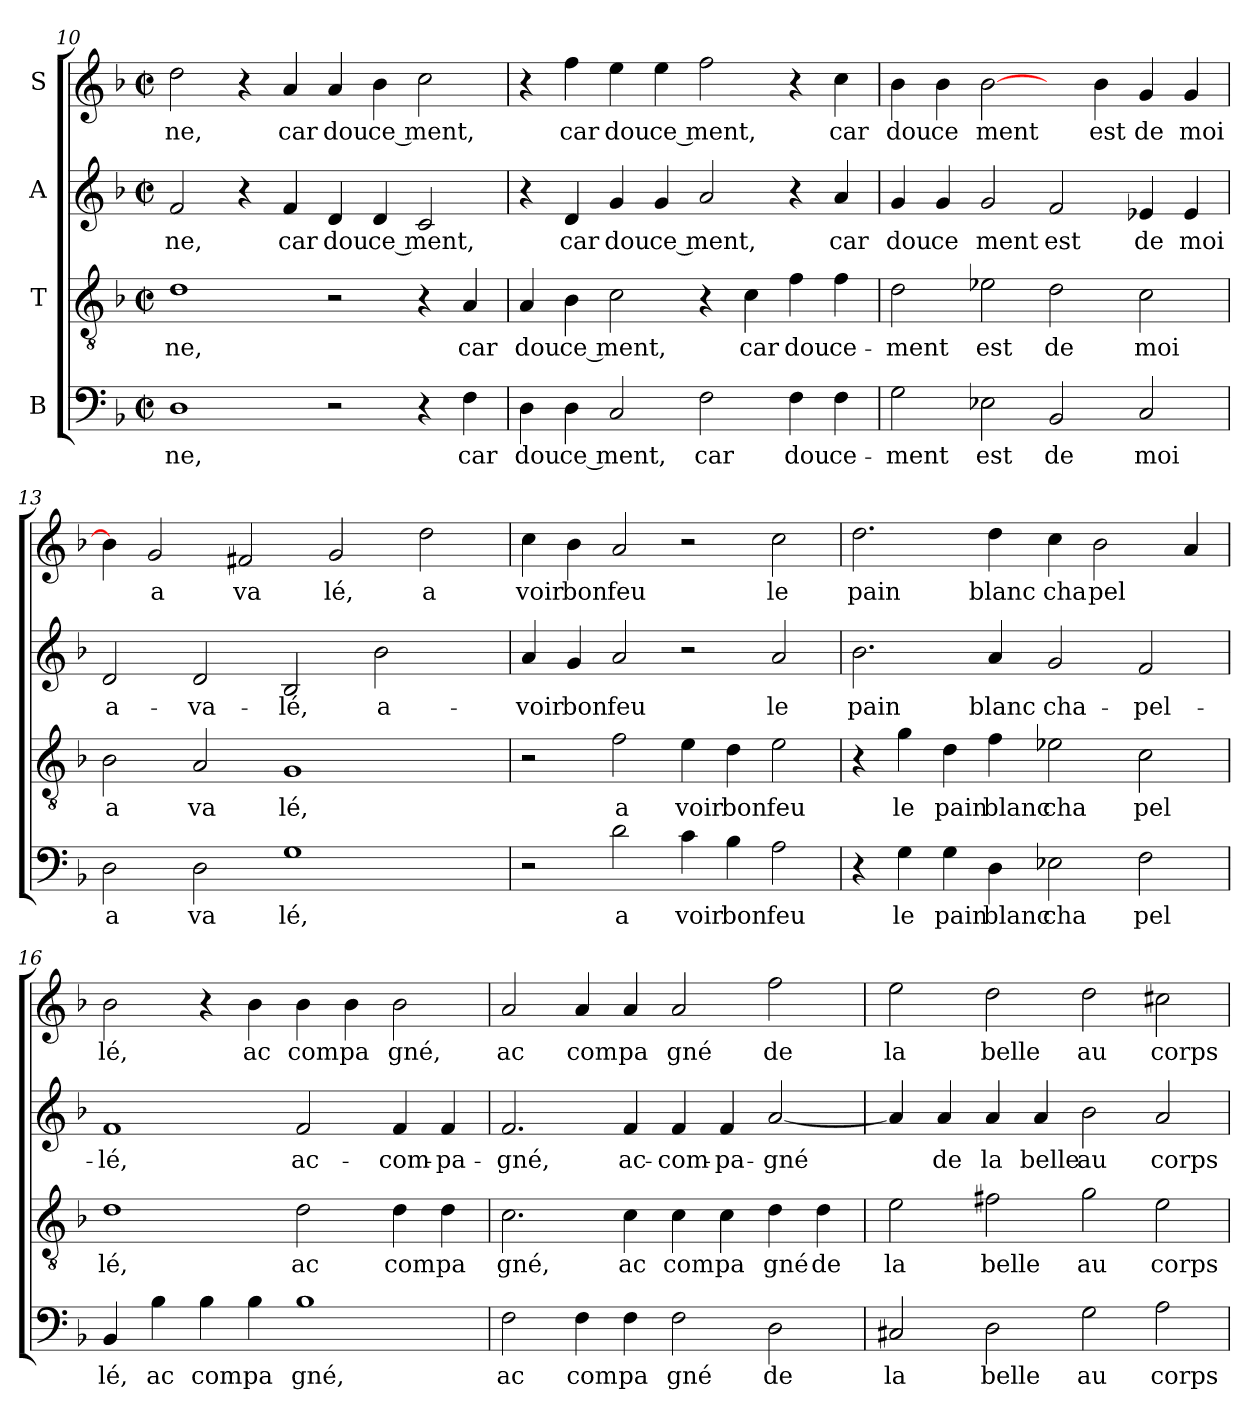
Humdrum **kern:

**kern	**text	**kern	**text	**kern	**text	**kern	**text
*part4	*part4	*part3	*part3	*part2	*part2	*part1	*part1
*staff4	*staff4	*staff3	*staff3	*staff2	*staff2	*staff1	*staff1
*I"B	*	*I"T	*	*I"A	*	*I"S	*
*clefF4	*	*clefGv2	*	*clefG2	*	*clefG2	*
*k[b-]	*	*k[b-]	*	*k[b-]	*	*k[b-]	*
*M2/2	*	*M2/2	*	*M2/2	*	*M2/2	*
*met(c|)	*	*met(c|)	*	*met(c|)	*	*met(c|)	*
=10	=10	=10	=10	=10	=10	=10	=10
!	!LO:LY:b	!	!LO:LY:b	!	!LO:LY:b	!	!LO:LY:b
1D	-ne,	1d	-ne,	2f/	-ne,	2dd\	ne,
.	.	.	.	4r	.	4r	.
!	!	!	!	!	!LO:LY:b	!	!LO:LY:b
.	.	.	.	4f/	car	4a/	car
!	!	!	!	!	!LO:LY:b	!	!LO:LY:b
2r	.	2r	.	4d/	dou	4a/	dou
!	!	!	!	!	!LO:LY:b	!	!LO:LY:b
.	.	.	.	4d/	ce ment,	4b-\	ce ment,
4r	.	4r	.	2c/	.	2cc\	.
!	!LO:LY:b	!	!LO:LY:b	!	!	!	!
4F\	car	4A/	car	.	.	.	.
=11	=11	=11	=11	=11	=11	=11	=11
!	!LO:LY:b	!	!LO:LY:b	!	!	!	!
4D\	dou	4A/	dou	4r	.	4r	.
!	!LO:LY:b	!	!LO:LY:b	!	!LO:LY:b	!	!LO:LY:b
4D\	ce ment,	4B-\	ce ment,	4d/	car	4ff\	car
!	!	!	!	!	!LO:LY:b	!	!LO:LY:b
2C/	.	2c\	.	4g/	dou	4ee\	dou
!	!	!	!	!	!LO:LY:b	!	!LO:LY:b
.	.	.	.	4g/	ce ment,	4ee\	ce ment,
!	!LO:LY:b	!	!	!	!	!	!
2F\	car	4r	.	2a/	.	2ff\	.
!	!	!	!LO:LY:b	!	!	!	!
.	.	4c\	car	.	.	.	.
!	!LO:LY:b	!	!LO:LY:b	!	!	!	!
4F\	dou	4f\	dou	4r	.	4r	.
!	!LO:LY:b	!	!LO:LY:b	!	!LO:LY:b	!	!LO:LY:b
4F\	ce-	4f\	ce-	4a/	car	4cc\	car
=12	=12	=12	=12	=12	=12	=12	=12
!	!LO:LY:b	!	!LO:LY:b	!	!LO:LY:b	!	!LO:LY:b
2G\	-ment	2d\	-ment	4g/	dou	4b-\	dou
!	!	!	!	!	!LO:LY:b	!	!LO:LY:b
.	.	.	.	4g/	ce	4b-\	ce
!	!LO:LY:b	!	!LO:LY:b	!	!LO:LY:b	!	!LO:LY:b
2E-X\	est	2e-X\	est	2g/	ment	[2b-\	ment
!	!LO:LY:b	!	!LO:LY:b	!	!LO:LY:b	!	!
2BB-/	de	2d\	de	2f/	est	4ryy	.
!	!	!	!	!	!	!	!LO:LY:b
.	.	.	.	.	.	4b-\	est
!	!LO:LY:b	!	!LO:LY:b	!	!LO:LY:b	!	!LO:LY:b
2C/	moi	2c\	moi	4e-X/	de	4g/	de
!	!	!	!	!	!LO:LY:b	!	!LO:LY:b
.	.	.	.	4e-/	moi	4g/	moi
!!LO:LB:g=z
=13	=13	=13	=13	=13	=13	=13	=13
!	!LO:LY:b	!	!LO:LY:b	!	!LO:LY:b	!	!
2D\	a	2B-\	a	2d/	a-	4b-\]	.
!	!	!	!	!	!	!	!LO:LY:b
.	.	.	.	.	.	2g/	a
!	!LO:LY:b	!	!LO:LY:b	!	!LO:LY:b	!	!
2D\	va	2A/	va	2d/	-va-	.	.
!	!	!	!	!	!	!	!LO:LY:b
.	.	.	.	.	.	2f#X/	va
!	!LO:LY:b	!	!LO:LY:b	!	!LO:LY:b	!	!
1G	lé,	1G	lé,	2B-/	-lé,	.	.
!	!	!	!	!	!	!	!LO:LY:b
.	.	.	.	.	.	2g/	lé,
!	!	!	!	!	!LO:LY:b	!	!
.	.	.	.	2b-\	a-	.	.
!	!	!	!	!	!	!	!LO:LY:b
.	.	.	.	.	.	2dd\	a
4ryy	.	4ryy	.	4ryy	.	.	.
=14	=14	=14	=14	=14	=14	=14	=14
!	!	!	!	!	!LO:LY:b	!	!LO:LY:b
2r	.	2r	.	4a/	-voir	4cc\	voir
!	!	!	!	!	!LO:LY:b	!	!LO:LY:b
.	.	.	.	4g/	bon	4b-\	bon
!	!LO:LY:b	!	!LO:LY:b	!	!LO:LY:b	!	!LO:LY:b
2d\	a	2f\	a	2a/	feu	2a/	feu
!	!LO:LY:b	!	!LO:LY:b	!	!	!	!
4c\	voir	4e\	voir	2r	.	2r	.
!	!LO:LY:b	!	!LO:LY:b	!	!	!	!
4B-\	bon	4d\	bon	.	.	.	.
!	!LO:LY:b	!	!LO:LY:b	!	!LO:LY:b	!	!LO:LY:b
2A\	feu	2e\	feu	2a/	le	2cc\	le
=15	=15	=15	=15	=15	=15	=15	=15
!	!	!	!	!	!LO:LY:b	!	!LO:LY:b
4r	.	4r	.	2.b-\	pain	2.dd\	pain
!	!LO:LY:b	!	!LO:LY:b	!	!	!	!
4G\	le	4g\	le	.	.	.	.
!	!LO:LY:b	!	!LO:LY:b	!	!	!	!
4G\	pain	4d\	pain	.	.	.	.
!	!LO:LY:b	!	!LO:LY:b	!	!LO:LY:b	!	!LO:LY:b
4D\	blanc	4f\	blanc	4a/	blanc	4dd\	blanc
!	!LO:LY:b	!	!LO:LY:b	!	!LO:LY:b	!	!LO:LY:b
2E-X\	cha	2e-X\	cha	2g/	cha-	4cc\	cha
!	!	!	!	!	!	!	!LO:LY:b
.	.	.	.	.	.	2b-\	pel
!	!LO:LY:b	!	!LO:LY:b	!	!LO:LY:b	!	!
2F\	pel	2c\	pel	2f/	-pel-	.	.
.	.	.	.	.	.	4a/	.
=16	=16	=16	=16	=16	=16	=16	=16
!	!LO:LY:b	!	!LO:LY:b	!	!LO:LY:b	!	!LO:LY:b
4BB-/	lé,	1d	lé,	1f	-lé,	2b-\	lé,
!	!LO:LY:b	!	!	!	!	!	!
4B-\	ac	.	.	.	.	.	.
!	!LO:LY:b	!	!	!	!	!	!
4B-\	com	.	.	.	.	4r	.
!	!LO:LY:b	!	!	!	!	!	!LO:LY:b
4B-\	pa	.	.	.	.	4b-\	ac
!	!LO:LY:b	!	!LO:LY:b	!	!LO:LY:b	!	!LO:LY:b
1B-	gné,	2d\	ac	2f/	ac-	4b-\	com
!	!	!	!	!	!	!	!LO:LY:b
.	.	.	.	.	.	4b-\	pa
!	!	!	!LO:LY:b	!	!LO:LY:b	!	!LO:LY:b
.	.	4d\	com	4f/	-com-	2b-\	gné,
!	!	!	!LO:LY:b	!	!LO:LY:b	!	!
.	.	4d\	pa	4f/	-pa-	.	.
!!LO:PB:g=z
=17	=17	=17	=17	=17	=17	=17	=17
!	!LO:LY:b	!	!LO:LY:b	!	!LO:LY:b	!	!LO:LY:b
2F\	ac	2.c\	gné,	2.f/	-gné,	2a/	ac
!	!LO:LY:b	!	!	!	!	!	!LO:LY:b
4F\	com	.	.	.	.	4a/	com
!	!LO:LY:b	!	!LO:LY:b	!	!LO:LY:b	!	!LO:LY:b
4F\	pa	4c\	ac	4f/	ac-	4a/	pa
!	!LO:LY:b	!	!LO:LY:b	!	!LO:LY:b	!	!LO:LY:b
2F\	gné	4c\	com	4f/	-com-	2a/	gné
!	!	!	!LO:LY:b	!	!LO:LY:b	!	!
.	.	4c\	pa	4f/	-pa-	.	.
!	!LO:LY:b	!	!LO:LY:b	!	!LO:LY:b	!	!LO:LY:b
2D\	de	4d\	gné	[2a/	-gné	2ff\	de
!	!	!	!LO:LY:b	!	!	!	!
.	.	4d\	de	.	.	.	.
=18	=18	=18	=18	=18	=18	=18	=18
!	!LO:LY:b	!	!LO:LY:b	!	!	!	!LO:LY:b
2C#X/	la	2e\	la	4a/]	.	2ee\	la
!	!	!	!	!	!LO:LY:b	!	!
.	.	.	.	4a/	de	.	.
!	!LO:LY:b	!	!LO:LY:b	!	!LO:LY:b	!	!LO:LY:b
2D\	belle	2f#X\	belle	4a/	la	2dd\	belle
!	!	!	!	!	!LO:LY:b	!	!
.	.	.	.	4a/	belle	.	.
!	!LO:LY:b	!	!LO:LY:b	!	!LO:LY:b	!	!LO:LY:b
2G\	au	2g\	au	2b-\	au	2dd\	au
!	!LO:LY:b	!	!LO:LY:b	!	!LO:LY:b	!	!LO:LY:b
2A\	corps	2e\	corps	2a/	corps	2cc#X\	corps
=	=	=	=	=	=	=	=
*-	*-	*-	*-	*-	*-	*-	*-
